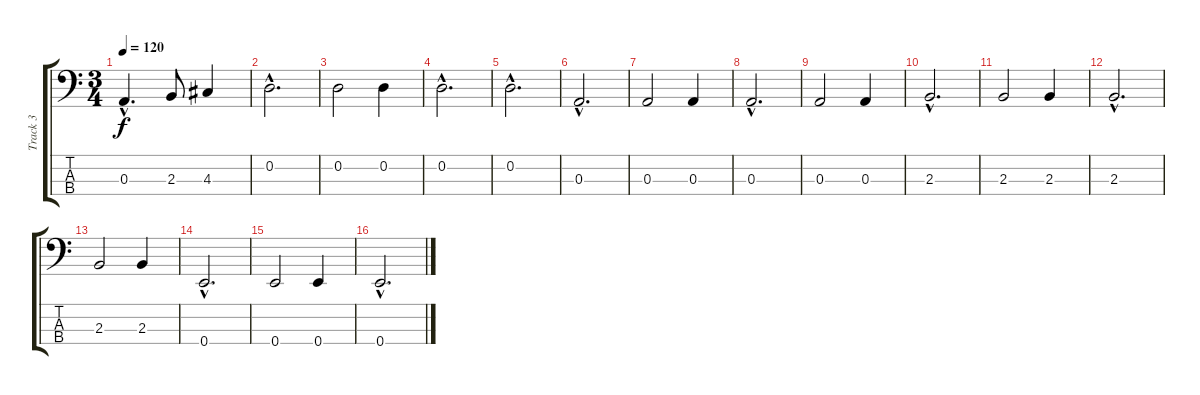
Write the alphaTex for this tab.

\track ("Track 3" "Track 3") {instrument acousticbass}
\staff {score tabs}
\tuning (G2 D2 A1 E1) {hide}
\ts (3 4)
\tempo 120
\clef f4
\ks c
0.3{hac}.4{d dy f} 2.3.8 4.3.4 |
0.2{hac}.2{d} |
0.2.2 0.2.4 |
0.2{hac}.2{d} |
0.2{hac}.2{d} |
0.3{hac}.2{d} |
0.3.2 0.3.4 |
0.3{hac}.2{d} |
0.3.2 0.3.4 |
2.3{hac}.2{d} |
2.3.2 2.3.4 |
2.3{hac}.2{d} |
2.3.2 2.3.4 |
0.4{hac}.2{d} |
0.4.2 0.4.4 |
0.4{hac}.2{d}
